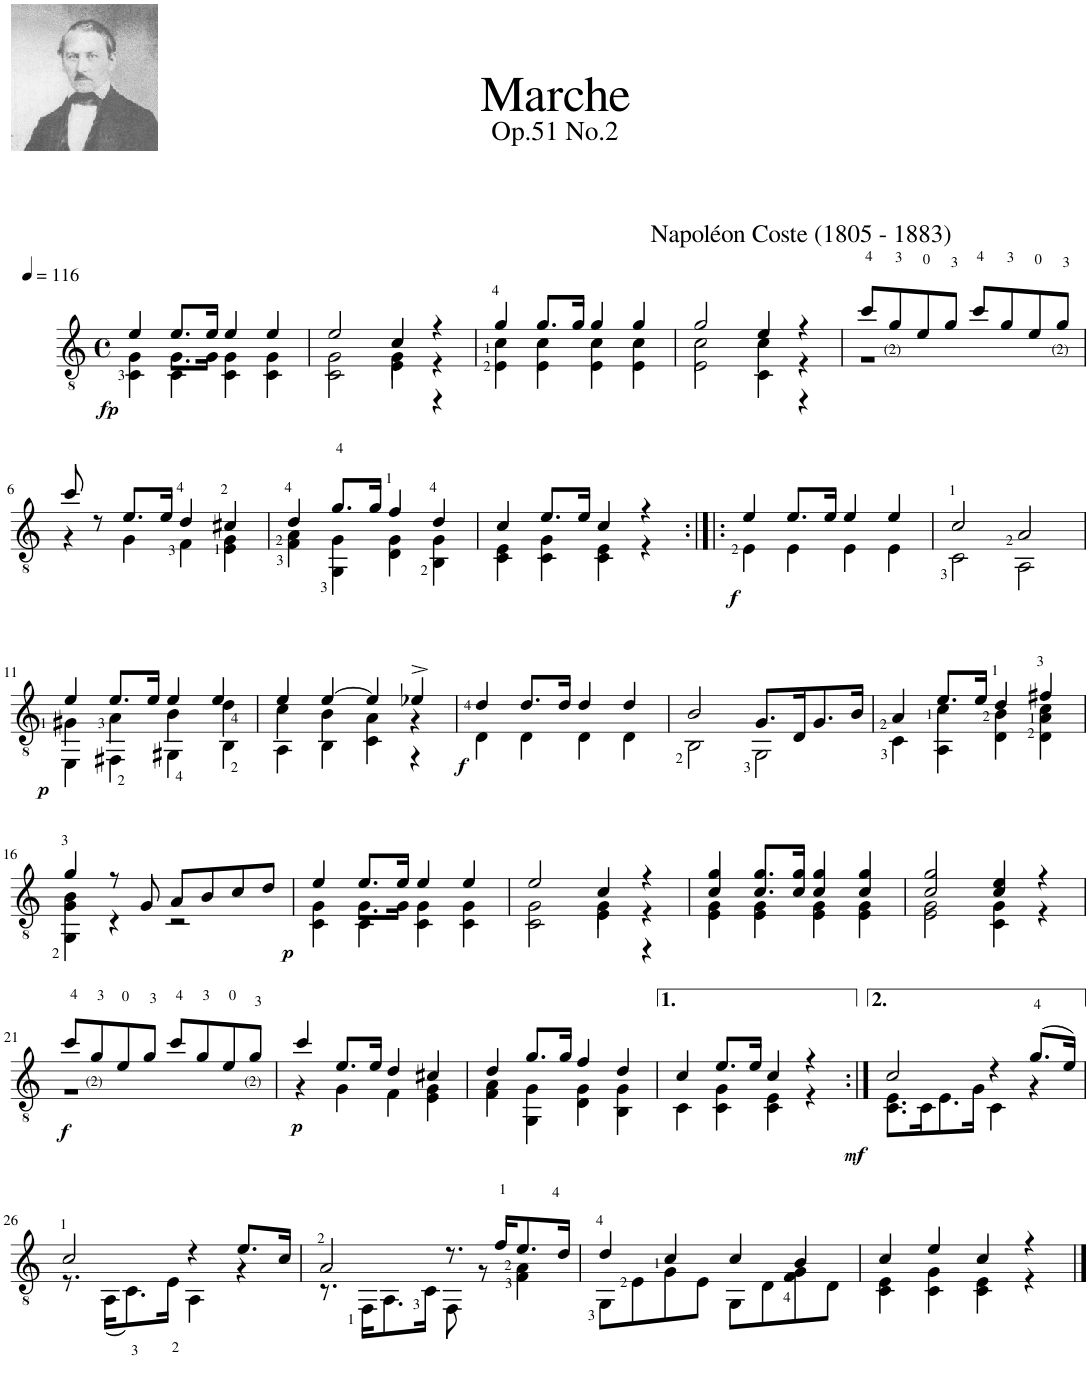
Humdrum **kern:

**kern
*part1
*staff1
*I"Guitare classique
!!LO:PB:g=z
*clefGv2
*k[]
*M4/4
*met(c)
*MM116
=1
*^
*	*^
4e/	4G\	4C\
8.e/L	8.G\L	4C\
16e/Jk	16G\Jk	.
4e/	4G\	4C\
4e/	4G\	4C\
=2	=2	=2
2e/	2G\	2C\
4c/	4G\	4E\
4r	4r	4r
=3	=3	=3
4g/	4c\	4E\
8.g/L	4c\	4E\
16g/Jk	.	.
4g/	4c\	4E\
4g/	4c\	4E\
=4	=4	=4
2g/	2c\	2E\
4e/	4c\	4C\
4r	4r	4r
*	*v	*v
=5	=5
8cc/L	1r
8g/	.
8e/	.
8g/J	.
8cc/L	.
8g/	.
8e/	.
8g/J	.
!!LO:LB:g=z	!!
=6	=6
8cc/	4r
8r	.
8.e/L	4G\
16e/Jk	.
4d/	4F\
4c#X/	4E\ 4G\
=7	=7
4d/	4F\ 4A\
8.g/L	4GG\ 4G\
16g/Jk	.
4f/	4D\ 4G\
4d/	4BB\ 4G\
=8	=8
4c/	4C\ 4E\
8.e/L	4C\ 4G\
16e/Jk	.
4c/	4C\ 4E\
4r	4r
=9:|!|:	=9:|!|:
4e/	4E\
8.e/L	4E\
16e/Jk	.
4e/	4E\
4e/	4E\
=10	=10
2c/	2C\
2A/	2AA\
!!LO:LB:g=z	!!
=11	=11
*	*^
4e/	4G#X\	4EE\
8.e/L	4A\	4FF#X\
16e/Jk	.	.
4e/	4B\	4GG#X\
4e/	4d\	4BB\
=12	=12	=12
4e/	4c\	4AA\
[4e/	4B\	4BB\
4e/]	4A\	4C\
4e-X^/	4r	4r
=13	=13	=13
*	*v	*v
4d/	4D\
8.d/L	4D\
16d/Jk	.
4d/	4D\
4d/	4D\
=14	=14
2B/	2BB\
8.G/L	2GG\
16D/K	.
8.G/	.
16B/Jk	.
=15	=15
4A/	4C\
8.e/L	4AA\ 4c\
16e/Jk	.
4d/	4D\ 4B\
4f#X/	4D\ 4A\ 4c\
!!LO:LB:g=z	!!
=16	=16
4g/	4GG\ 4G\ 4B\
8r	4r
8G/	.
8A/L	2r
8B/	.
8c/	.
8d/J	.
=17	=17
*	*^
4e/	4G\	4C\
8.e/L	8.G\L	4C\
16e/Jk	16G\Jk	.
4e/	4G\	4C\
4e/	4G\	4C\
=18	=18	=18
2e/	2G\	2C\
4c/	4G\	4E\
4r	4r	4r
*	*v	*v
=19	=19
4c/ 4g/	4E\ 4G\
8.c/ 8.g/L	4E\ 4G\
16c/ 16g/Jk	.
4c/ 4g/	4E\ 4G\
4c/ 4g/	4E\ 4G\
=20	=20
2c/ 2g/	2E\ 2G\
4c/ 4e/	4C\ 4G\
4r	4r
!!LO:LB:g=z	!!
=21	=21
8cc/L	1r
8g/	.
8e/	.
8g/J	.
8cc/L	.
8g/	.
8e/	.
8g/J	.
=22	=22
4cc/	4r
8.e/L	4G\
16e/Jk	.
4d/	4F\
4c#X/	4E\ 4G\
=23	=23
4d/	4F\ 4A\
8.g/L	4GG\ 4G\
16g/Jk	.
4f/	4D\ 4G\
4d/	4BB\ 4G\
=24	=24
4c/	4C\
8.e/L	4C\ 4G\
16e/Jk	.
4c/	4C\ 4E\
4r	4r
=25:|!	=25:|!
2c/	8.C\ 8.E\L
.	16C\K
.	8.E\
.	16G\Jk
4r	4C\
(8.g/L	4r
16e/Jk)	.
!!LO:LB:g=z	!!
=26	=26
2c/	8.r
.	(16AA\KL
.	8.C<\)
.	16E<\Jk
4r	4AA\
8.e/L	4r
16c/Jk	.
=27	=27
2A/	8.r
.	16FF\KL
.	8.AA\
.	16C\Jk
8.r	8FF\
.	8r
16f/KL	.
8.e/	4F\ 4A\
16d/Jk	.
=28	=28
4d/	8GG\L
.	8E\
4c/	8G\
.	8E\J
4c/	8GG\L
.	8D\
4B/	8F\ 8G\
.	8D\J
=29	=29
4c/	4C\ 4E\
4e/	4C\ 4G\
4c/	4C\ 4E\
4r	4r
*v	*v
==
*-
